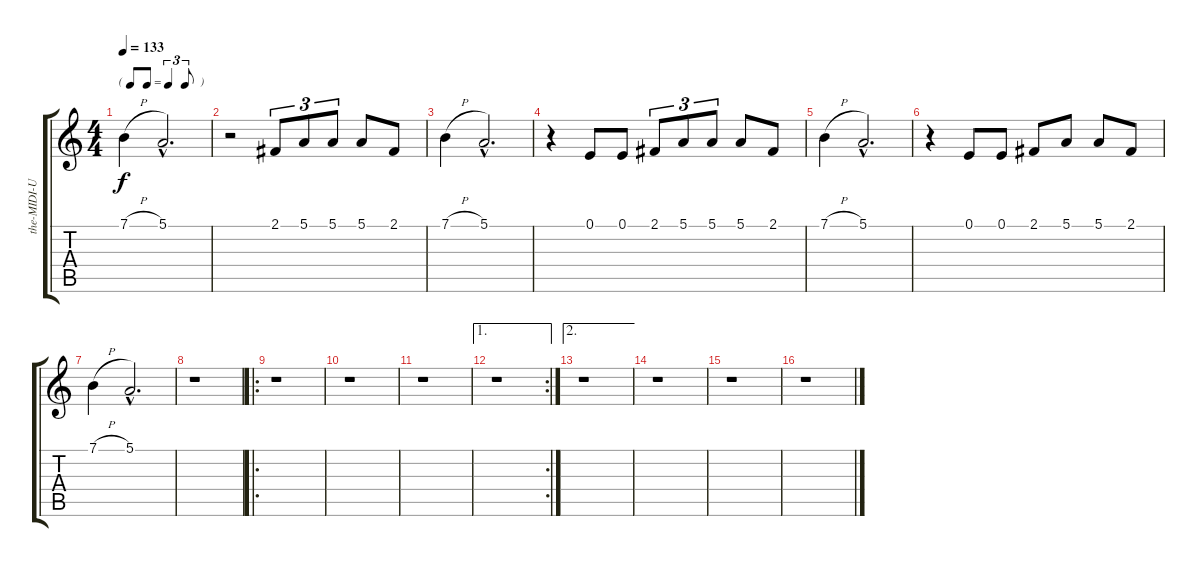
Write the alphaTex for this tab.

\track ("the-MIDI-Universe@" "the-MIDI-U") {instrument tenorsax}
\staff {score tabs}
\tuning (E4 B3 G3 D3 A2 E2) {hide}
\ts (4 4)
\tf triplet8th
\tempo 133
\clef g2
\ks c
7.1{h}.4{dy f} 5.1{hac}.2{d} |
r.2 2.1.8{tu (3 2)} 5.1.8{tu (3 2)} 5.1.8{tu (3 2)} 5.1.8 2.1.8 |
7.1{h}.4 5.1{hac}.2{d} |
r.4 0.1.8 0.1.8 2.1.8{tu (3 2)} 5.1.8{tu (3 2)} 5.1.8{tu (3 2)} 5.1.8 2.1.8 |
7.1{h}.4 5.1{hac}.2{d} |
r.4 0.1.8 0.1.8 2.1.8 5.1.8 5.1.8 2.1.8 |
7.1{h}.4 5.1{hac}.2{d} |
r.1 |
\ro
r.1 |
r.1 |
r.1 |
\ae 1
\rc 2
r.1 |
\ae 2
r.1 |
r.1 |
r.1 |
r.1
